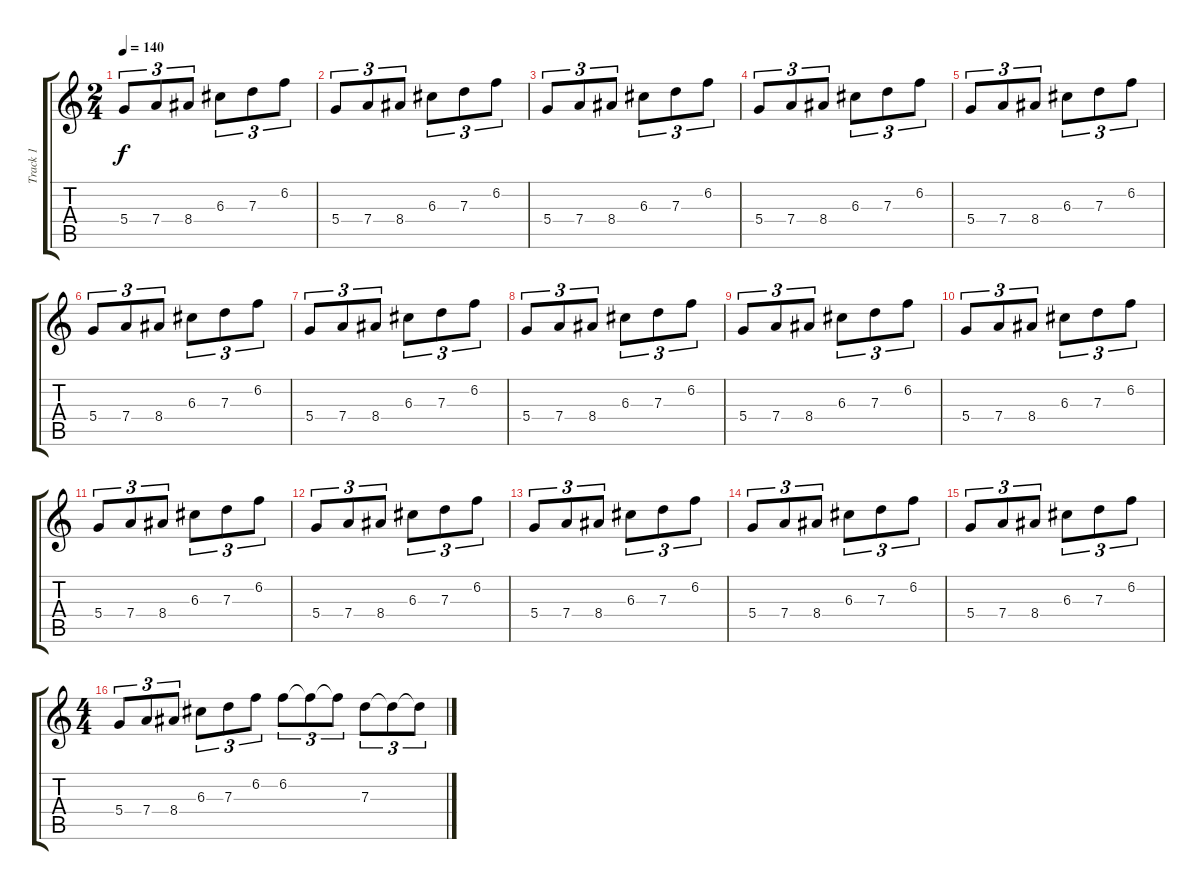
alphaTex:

\track ("Track 1" "Track 1") {instrument overdrivenguitar}
\staff {score tabs}
\tuning (E4 B3 G3 D3 A2 D2) {hide}
\ts (2 4)
\tempo 140
\clef g2
\ks c
5.4.8{tu (3 2) dy f} 7.4.8{tu (3 2)} 8.4.8{tu (3 2)} 6.3.8{tu (3 2)} 7.3.8{tu (3 2)} 6.2.8{tu (3 2)} |
5.4.8{tu (3 2)} 7.4.8{tu (3 2)} 8.4.8{tu (3 2)} 6.3.8{tu (3 2)} 7.3.8{tu (3 2)} 6.2.8{tu (3 2)} |
5.4.8{tu (3 2)} 7.4.8{tu (3 2)} 8.4.8{tu (3 2)} 6.3.8{tu (3 2)} 7.3.8{tu (3 2)} 6.2.8{tu (3 2)} |
5.4.8{tu (3 2)} 7.4.8{tu (3 2)} 8.4.8{tu (3 2)} 6.3.8{tu (3 2)} 7.3.8{tu (3 2)} 6.2.8{tu (3 2)} |
5.4.8{tu (3 2)} 7.4.8{tu (3 2)} 8.4.8{tu (3 2)} 6.3.8{tu (3 2)} 7.3.8{tu (3 2)} 6.2.8{tu (3 2)} |
5.4.8{tu (3 2)} 7.4.8{tu (3 2)} 8.4.8{tu (3 2)} 6.3.8{tu (3 2)} 7.3.8{tu (3 2)} 6.2.8{tu (3 2)} |
5.4.8{tu (3 2)} 7.4.8{tu (3 2)} 8.4.8{tu (3 2)} 6.3.8{tu (3 2)} 7.3.8{tu (3 2)} 6.2.8{tu (3 2)} |
5.4.8{tu (3 2)} 7.4.8{tu (3 2)} 8.4.8{tu (3 2)} 6.3.8{tu (3 2)} 7.3.8{tu (3 2)} 6.2.8{tu (3 2)} |
5.4.8{tu (3 2)} 7.4.8{tu (3 2)} 8.4.8{tu (3 2)} 6.3.8{tu (3 2)} 7.3.8{tu (3 2)} 6.2.8{tu (3 2)} |
5.4.8{tu (3 2)} 7.4.8{tu (3 2)} 8.4.8{tu (3 2)} 6.3.8{tu (3 2)} 7.3.8{tu (3 2)} 6.2.8{tu (3 2)} |
5.4.8{tu (3 2)} 7.4.8{tu (3 2)} 8.4.8{tu (3 2)} 6.3.8{tu (3 2)} 7.3.8{tu (3 2)} 6.2.8{tu (3 2)} |
5.4.8{tu (3 2)} 7.4.8{tu (3 2)} 8.4.8{tu (3 2)} 6.3.8{tu (3 2)} 7.3.8{tu (3 2)} 6.2.8{tu (3 2)} |
5.4.8{tu (3 2)} 7.4.8{tu (3 2)} 8.4.8{tu (3 2)} 6.3.8{tu (3 2)} 7.3.8{tu (3 2)} 6.2.8{tu (3 2)} |
5.4.8{tu (3 2)} 7.4.8{tu (3 2)} 8.4.8{tu (3 2)} 6.3.8{tu (3 2)} 7.3.8{tu (3 2)} 6.2.8{tu (3 2)} |
5.4.8{tu (3 2)} 7.4.8{tu (3 2)} 8.4.8{tu (3 2)} 6.3.8{tu (3 2)} 7.3.8{tu (3 2)} 6.2.8{tu (3 2)} |
\ts (4 4)
5.4.8{tu (3 2)} 7.4.8{tu (3 2)} 8.4.8{tu (3 2)} 6.3.8{tu (3 2)} 7.3.8{tu (3 2)} 6.2.8{tu (3 2)} 6.2.8{tu (3 2)} 6.2{t}.8{tu (3 2)} 6.2{t}.8{tu (3 2)} 7.3.8{tu (3 2)} 7.3{t}.8{tu (3 2)} 7.3{t}.8{tu (3 2)}
